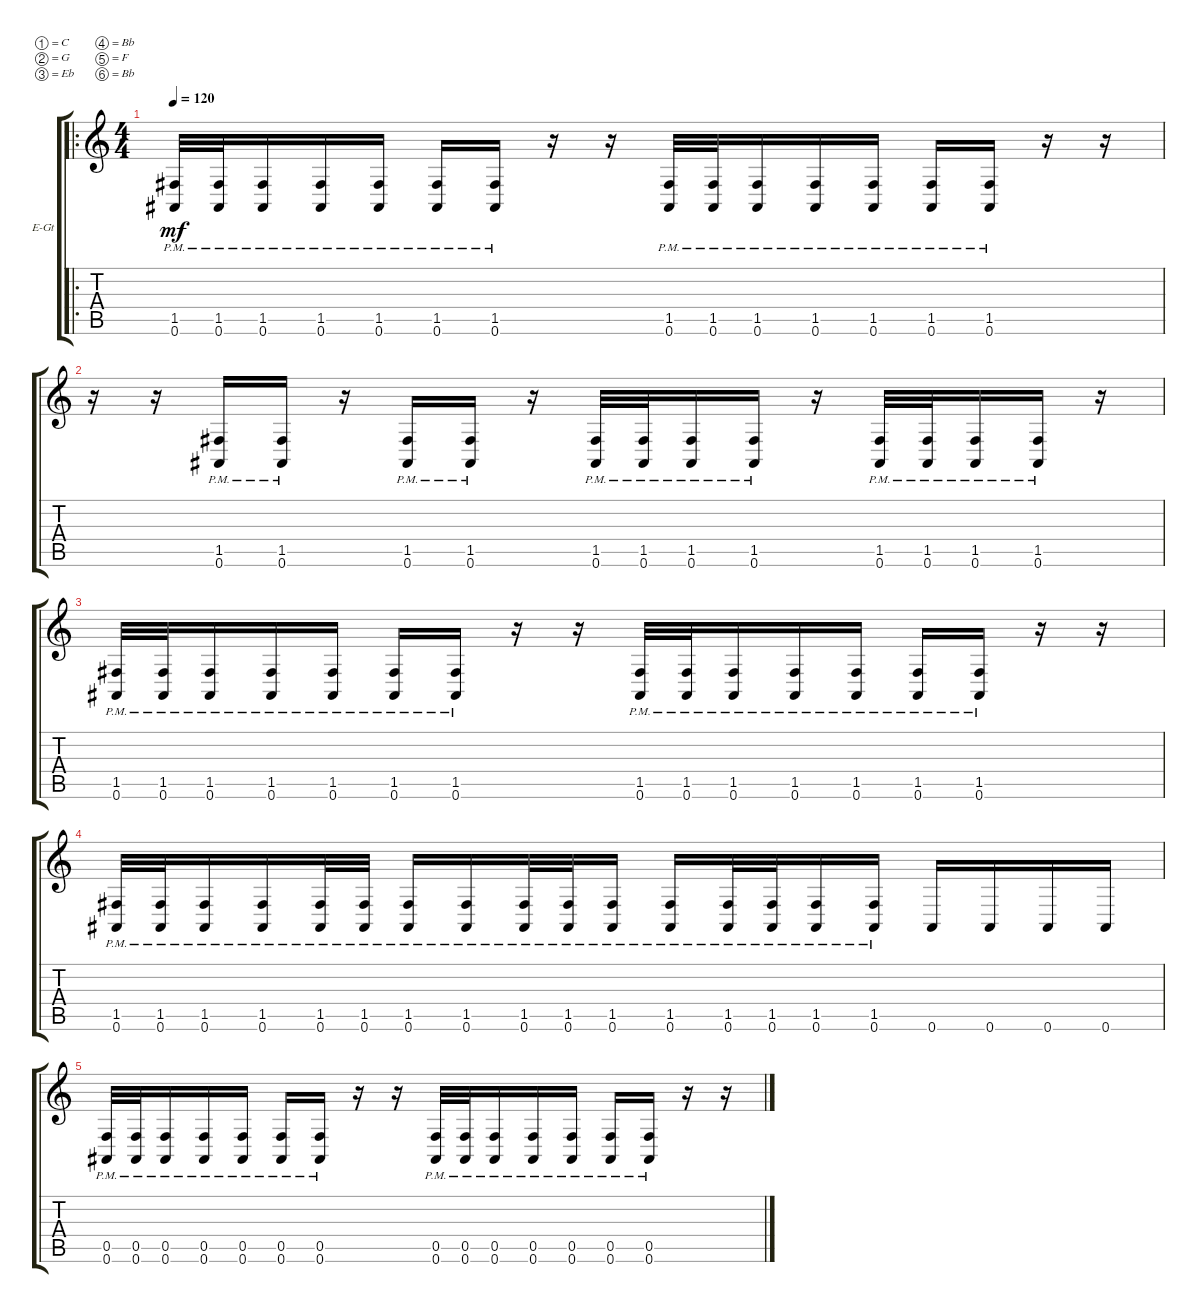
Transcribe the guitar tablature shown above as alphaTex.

\bracketExtendMode groupsimilarinstruments
\firstSystemTrackNameOrientation horizontal
\otherSystemsTrackNameOrientation horizontal
\track ("Electric Guitar 2" "E-Gt") {solo instrument distortionguitar}
\staff {score tabs}
\tuning (C4 G3 Eb3 Bb2 F2 Bb1)
\ro
\ts (4 4)
\tempo 120
\clef g2
\ks c
(1.5{pm} 0.6{pm}).32{dy mf} (1.5{pm} 0.6{pm}).32 (1.5{pm} 0.6{pm}).16 (1.5{pm} 0.6{pm}).16 (1.5{pm} 0.6{pm}).16 (1.5{pm} 0.6{pm}).16 (1.5{pm} 0.6{pm}).16 r.16 r.16 (1.5{pm} 0.6{pm}).32 (1.5{pm} 0.6{pm}).32 (1.5{pm} 0.6{pm}).16 (1.5{pm} 0.6{pm}).16 (1.5{pm} 0.6{pm}).16 (1.5{pm} 0.6{pm}).16 (1.5{pm} 0.6{pm}).16 r.16 r.16 |
r.16 r.16 (1.5{pm} 0.6{pm}).16 (1.5{pm} 0.6{pm}).16 r.16 (1.5{pm} 0.6{pm}).16 (1.5{pm} 0.6{pm}).16 r.16 (1.5{pm} 0.6{pm}).32 (1.5{pm} 0.6{pm}).32 (1.5{pm} 0.6{pm}).16 (1.5{pm} 0.6{pm}).16 r.16 (1.5{pm} 0.6{pm}).32 (1.5{pm} 0.6{pm}).32 (1.5{pm} 0.6{pm}).16 (1.5{pm} 0.6{pm}).16 r.16 |
(1.5{pm} 0.6{pm}).32 (1.5{pm} 0.6{pm}).32 (1.5{pm} 0.6{pm}).16 (1.5{pm} 0.6{pm}).16 (1.5{pm} 0.6{pm}).16 (1.5{pm} 0.6{pm}).16 (1.5{pm} 0.6{pm}).16 r.16 r.16 (1.5{pm} 0.6{pm}).32 (1.5{pm} 0.6{pm}).32 (1.5{pm} 0.6{pm}).16 (1.5{pm} 0.6{pm}).16 (1.5{pm} 0.6{pm}).16 (1.5{pm} 0.6{pm}).16 (1.5{pm} 0.6{pm}).16 r.16 r.16 |
(1.5{pm} 0.6{pm}).32 (1.5{pm} 0.6{pm}).32 (1.5{pm} 0.6{pm}).16 (1.5{pm} 0.6{pm}).16 (1.5{pm} 0.6{pm}).32 (1.5{pm} 0.6{pm}).32 (1.5{pm} 0.6{pm}).16 (1.5{pm} 0.6{pm}).16 (1.5{pm} 0.6{pm}).32 (1.5{pm} 0.6{pm}).32 (1.5{pm} 0.6{pm}).16 (1.5{pm} 0.6{pm}).16 (1.5{pm} 0.6{pm}).32 (1.5{pm} 0.6{pm}).32 (1.5{pm} 0.6{pm}).16 (1.5{pm} 0.6{pm}).16 0.6.16 0.6.16 0.6.16 0.6.16 |
(0.5{pm} 0.6{pm}).32 (0.5{pm} 0.6{pm}).32 (0.5{pm} 0.6{pm}).16 (0.5{pm} 0.6{pm}).16 (0.5{pm} 0.6{pm}).16 (0.5{pm} 0.6{pm}).16 (0.5{pm} 0.6{pm}).16 r.16 r.16 (0.5{pm} 0.6{pm}).32 (0.5{pm} 0.6{pm}).32 (0.5{pm} 0.6{pm}).16 (0.5{pm} 0.6{pm}).16 (0.5{pm} 0.6{pm}).16 (0.5{pm} 0.6{pm}).16 (0.5{pm} 0.6{pm}).16 r.16 r.16
